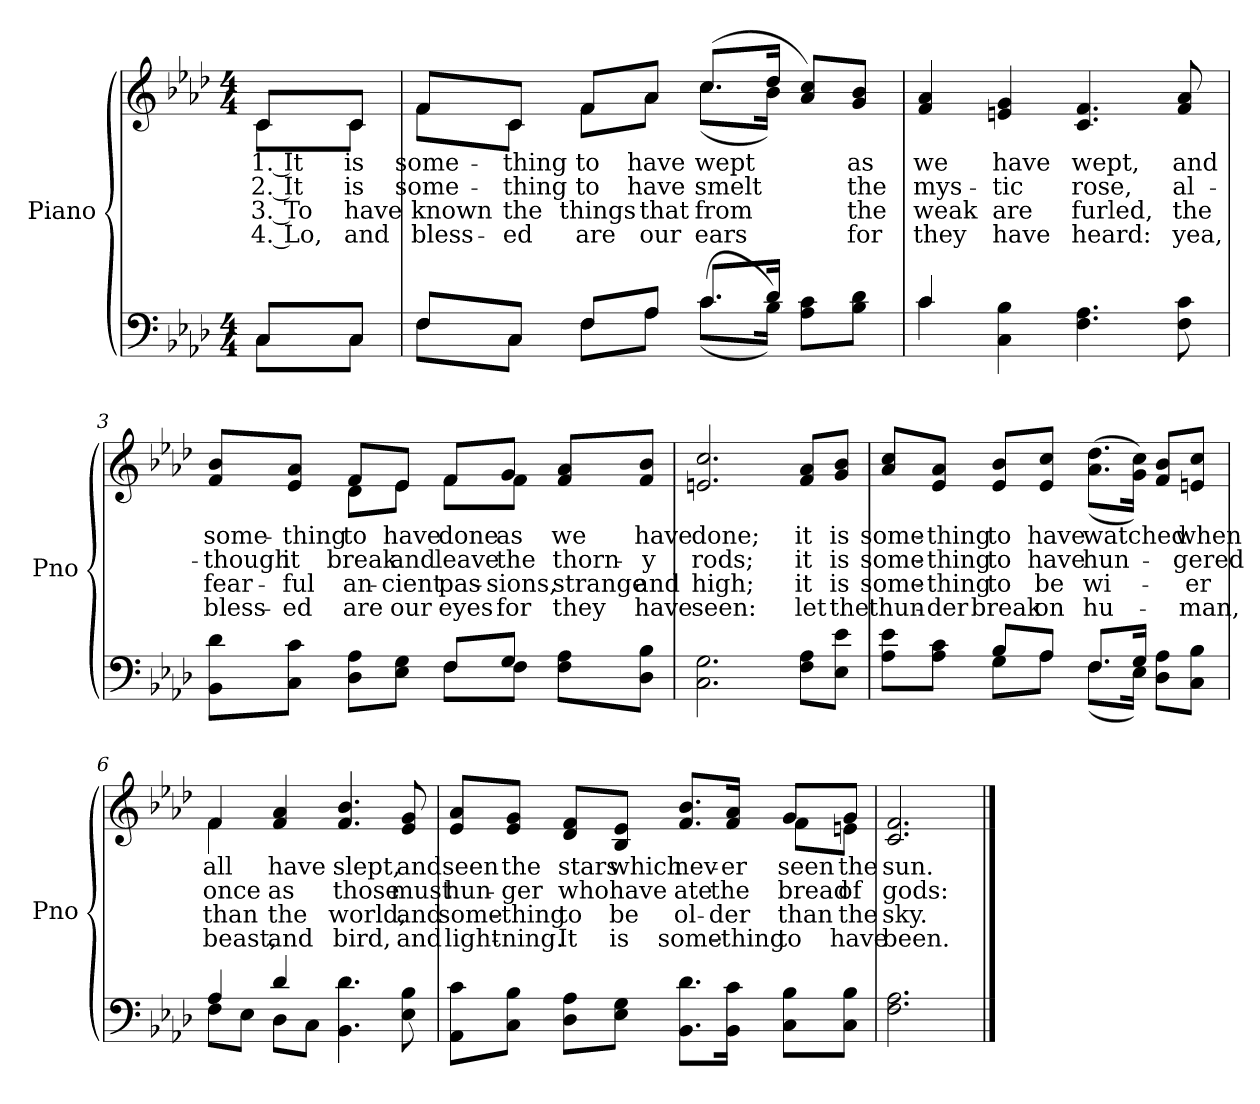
**kern	**kern	**text	**text	**text	**text
*part2	*part1	*part1	*part1	*part1	*part1
*staff2	*staff1	*staff1	*staff1	*staff1	*staff1
*I"Piano	*I"Piano	*	*	*	*
*I'Pno	*I'Pno	*	*	*	*
*clefF4	*clefG2	*	*	*	*
*k[b-e-a-d-]	*k[b-e-a-d-]	*	*	*	*
*M4/4	*M4/4	*	*	*	*
*MM80	*MM80	*	*	*	*
=	=	=	=	=	=
*^	*	*	*	*	*
!	!	!	!LO:LY:b	!LO:LY:b	!LO:LY:b	!LO:LY:b
*	*	*^	*	*	*	*
8C/L	8C\L	8c/L	8c\L	1. It	2. It	3. To	4. Lo,
!	!	!	!	!LO:LY:b	!LO:LY:b	!LO:LY:b	!LO:LY:b
8C/J	8C\J	8c/J	8c\J	is	is	have	and
=1	=1	=1	=1	=1	=1	=1	=1
!	!	!	!	!LO:LY:b	!LO:LY:b	!LO:LY:b	!LO:LY:b
8F/L	8F\L	8f/L	8f\L	some-	some-	known	bless-
!	!	!	!	!LO:LY:b	!LO:LY:b	!LO:LY:b	!LO:LY:b
8C/J	8C\J	8c/J	8c\J	-thing	-thing	the	-ed
!	!	!	!	!LO:LY:b	!LO:LY:b	!LO:LY:b	!LO:LY:b
8F/L	8F\L	8f/L	8f\L	to	to	things	are
!	!	!	!	!LO:LY:b	!LO:LY:b	!LO:LY:b	!LO:LY:b
8A-/J	8A-\J	8a-/J	8a-\J	have	have	that	our
!	!	!	!	!LO:LY:b	!LO:LY:b	!LO:LY:b	!LO:LY:b
8.c/L	(>(8.c\L	(>8.cc/L	(8.cc\L	wept	smelt	from	ears
16d-/Jk	16B-\Jk))	16dd-/Jk	16b-\Jk)	.	.	.	.
8A-\ 8c\L	4ryy	8a-/ 8cc/L)	4ryy	.	.	.	.
!	!	!	!	!LO:LY:b	!LO:LY:b	!LO:LY:b	!LO:LY:b
8B-\ 8d-\J	.	8g/ 8b-/J	.	as	the	the	for
*	*	*v	*v	*	*	*	*
!!LO:LB:g=z
=2	=2	=2	=2	=2	=2	=2
!	!	!	!LO:LY:b	!LO:LY:b	!LO:LY:b	!LO:LY:b
4c/	4c\	4f/ 4a-/	we	mys-	weak	they
!	!	!	!LO:LY:b	!LO:LY:b	!LO:LY:b	!LO:LY:b
2.ryy	4C\ 4B-\	4en/ 4g/	have	-tic	are	have
!	!	!	!LO:LY:b	!LO:LY:b	!LO:LY:b	!LO:LY:b
.	4.F\ 4.A-\	4.c/ 4.f/	wept,	rose,	furled,	heard:
!	!	!	!LO:LY:b	!LO:LY:b	!LO:LY:b	!LO:LY:b
.	8F\ 8c\	8f/ 8a-/	and	al-	the	yea,
=3	=3	=3	=3	=3	=3	=3
!	!	!	!LO:LY:b	!LO:LY:b	!LO:LY:b	!LO:LY:b
*	*	*^	*	*	*	*
8BB-\ 8d-\L	2ryy	8f/ 8b-/L	4ryy	some-	-though	fear-	bless-
!	!	!	!	!LO:LY:b	!LO:LY:b	!LO:LY:b	!LO:LY:b
8C\ 8c\J	.	8e-/ 8a-/J	.	-thing	it	-ful	-ed
!	!	!	!	!LO:LY:b	!LO:LY:b	!LO:LY:b	!LO:LY:b
8D-\ 8A-\L	.	8f/L	8d-\L	to	break	an-	are
!	!	!	!	!LO:LY:b	!LO:LY:b	!LO:LY:b	!LO:LY:b
8E-\ 8G\J	.	8e-/J	8e-\J	have	and	-cient	our
!	!	!	!	!LO:LY:b	!LO:LY:b	!LO:LY:b	!LO:LY:b
8F/L	8F\L	8f/L	8f\L	done	leave	pas-	eyes
!	!	!	!	!LO:LY:b	!LO:LY:b	!LO:LY:b	!LO:LY:b
8G/J	8F\J	8g/J	8f\J	as	the	-sions,	for
!	!	!	!	!LO:LY:b	!LO:LY:b	!LO:LY:b	!LO:LY:b
8F\ 8A-\L	4ryy	8f/ 8a-/L	4ryy	we	thorn-	strange	they
!	!	!	!	!LO:LY:b	!LO:LY:b	!LO:LY:b	!LO:LY:b
8D-\ 8B-\J	.	8f/ 8b-/J	.	have	-y	and	have
*v	*v	*	*	*	*	*	*
*	*v	*v	*	*	*	*
!!LO:PB:g=z
=4	=4	=4	=4	=4	=4
!	!	!LO:LY:b	!LO:LY:b	!LO:LY:b	!LO:LY:b
2.C\ 2.G\	2.en/ 2.cc/	done;	rods;	high;	seen:
!	!	!LO:LY:b	!LO:LY:b	!LO:LY:b	!LO:LY:b
8F\ 8A-\L	8f/ 8a-/L	it	it	it	let
!	!	!LO:LY:b	!LO:LY:b	!LO:LY:b	!LO:LY:b
8E-\ 8e-\J	8g/ 8b-/J	is	is	is	the
=5	=5	=5	=5	=5	=5
*^	*	*	*	*	*
!	!	!	!LO:LY:b	!LO:LY:b	!LO:LY:b	!LO:LY:b
8A-\ 8e-\L	4ryy	8a-/ 8cc/L	some-	some-	some-	thun-
!	!	!	!LO:LY:b	!LO:LY:b	!LO:LY:b	!LO:LY:b
8A-\ 8c\J	.	8e-/ 8a-/J	-thing	-thing	-thing	-der
!	!	!	!LO:LY:b	!LO:LY:b	!LO:LY:b	!LO:LY:b
8G\L	8B-/L	8e-/ 8b-/L	to	to	to	break
!	!	!	!LO:LY:b	!LO:LY:b	!LO:LY:b	!LO:LY:b
8A-\J	8A-/J	8e-/ 8cc/J	have	have	be	on
!	!	!	!LO:LY:b	!LO:LY:b	!LO:LY:b	!LO:LY:b
8.F/L	(>8.F\L	(<(8.a-\ 8.dd-\L	watched	hun-	wi-	hu-
16G/Jk	16E-\Jk)	16g\ 16cc\Jk))	.	.	.	.
(8D-\ 8A-\L	4ryy	8f/ 8b-/L	.	.	.	.
!	!	!	!LO:LY:b	!LO:LY:b	!LO:LY:b	!LO:LY:b
8C\ 8B-\J	.	8en/ 8cc/J	when	-gered	-er	-man,
!!LO:LB:g=z
=6	=6	=6	=6	=6	=6	=6
!	!	!	!LO:LY:b	!LO:LY:b	!LO:LY:b	!LO:LY:b
*	*	*^	*	*	*	*
4A-/	8F\L	4f/	4f\	all	once	than	beast,
.	8E-\J	.	.	.	.	.	.
!	!	!	!	!LO:LY:b	!LO:LY:b	!LO:LY:b	!LO:LY:b
4d-/	8D-\L	4f/ 4a-/	2.ryy	have	as	the	and
.	8C\J	.	.	.	.	.	.
!	!	!	!	!LO:LY:b	!LO:LY:b	!LO:LY:b	!LO:LY:b
4.BB-\ 4.d-\	2ryy	4.f/ 4.b-/	.	slept,	those	world,	bird,
!	!	!	!	!LO:LY:b	!LO:LY:b	!LO:LY:b	!LO:LY:b
8E-\ 8B-\	.	8e-/ 8g/	.	and	must	and	and
*v	*v	*	*	*	*	*	*
=7	=7	=7	=7	=7	=7	=7
!	!	!	!LO:LY:b	!LO:LY:b	!LO:LY:b	!LO:LY:b
8AA-\ 8c\L	8e-/ 8a-/L	2.ryy	seen	hun-	some-	light-
!	!	!	!LO:LY:b	!LO:LY:b	!LO:LY:b	!LO:LY:b
8C\ 8B-\J	8e-/ 8g/J	.	the	-ger	-thing	-ning.
!	!	!	!LO:LY:b	!LO:LY:b	!LO:LY:b	!LO:LY:b
8D-\ 8A-\L	8d-/ 8f/L	.	stars	who	to	It
!	!	!	!LO:LY:b	!LO:LY:b	!LO:LY:b	!LO:LY:b
8E-\ 8G\J	8B-/ 8e-/J	.	which	have	be	is
!	!	!	!LO:LY:b	!LO:LY:b	!LO:LY:b	!LO:LY:b
8.BB-\ 8.d-\L	8.f/ 8.b-/L	.	nev-	ate	ol-	some-
!	!	!	!LO:LY:b	!LO:LY:b	!LO:LY:b	!LO:LY:b
16BB-\ 16c\Jk	16f/ 16a-/Jk	.	-er	the	-der	-thing
!	!	!	!LO:LY:b	!LO:LY:b	!LO:LY:b	!LO:LY:b
8C\ 8B-\L	8g/L	8f\L	seen	bread	than	to
!	!	!	!LO:LY:b	!LO:LY:b	!LO:LY:b	!LO:LY:b
8C\ 8B-\J	8g/J	8en\J	the	of	the	have
=8	=8	=8	=8	=8	=8	=8
!	!	!	!LO:LY:b	!LO:LY:b	!LO:LY:b	!LO:LY:b
*	*v	*v	*	*	*	*
2.F\ 2.A-\	2.c/ 2.f/	sun.	gods:	sky.	been.
==	==	==	==	==	==
*-	*-	*-	*-	*-	*-
